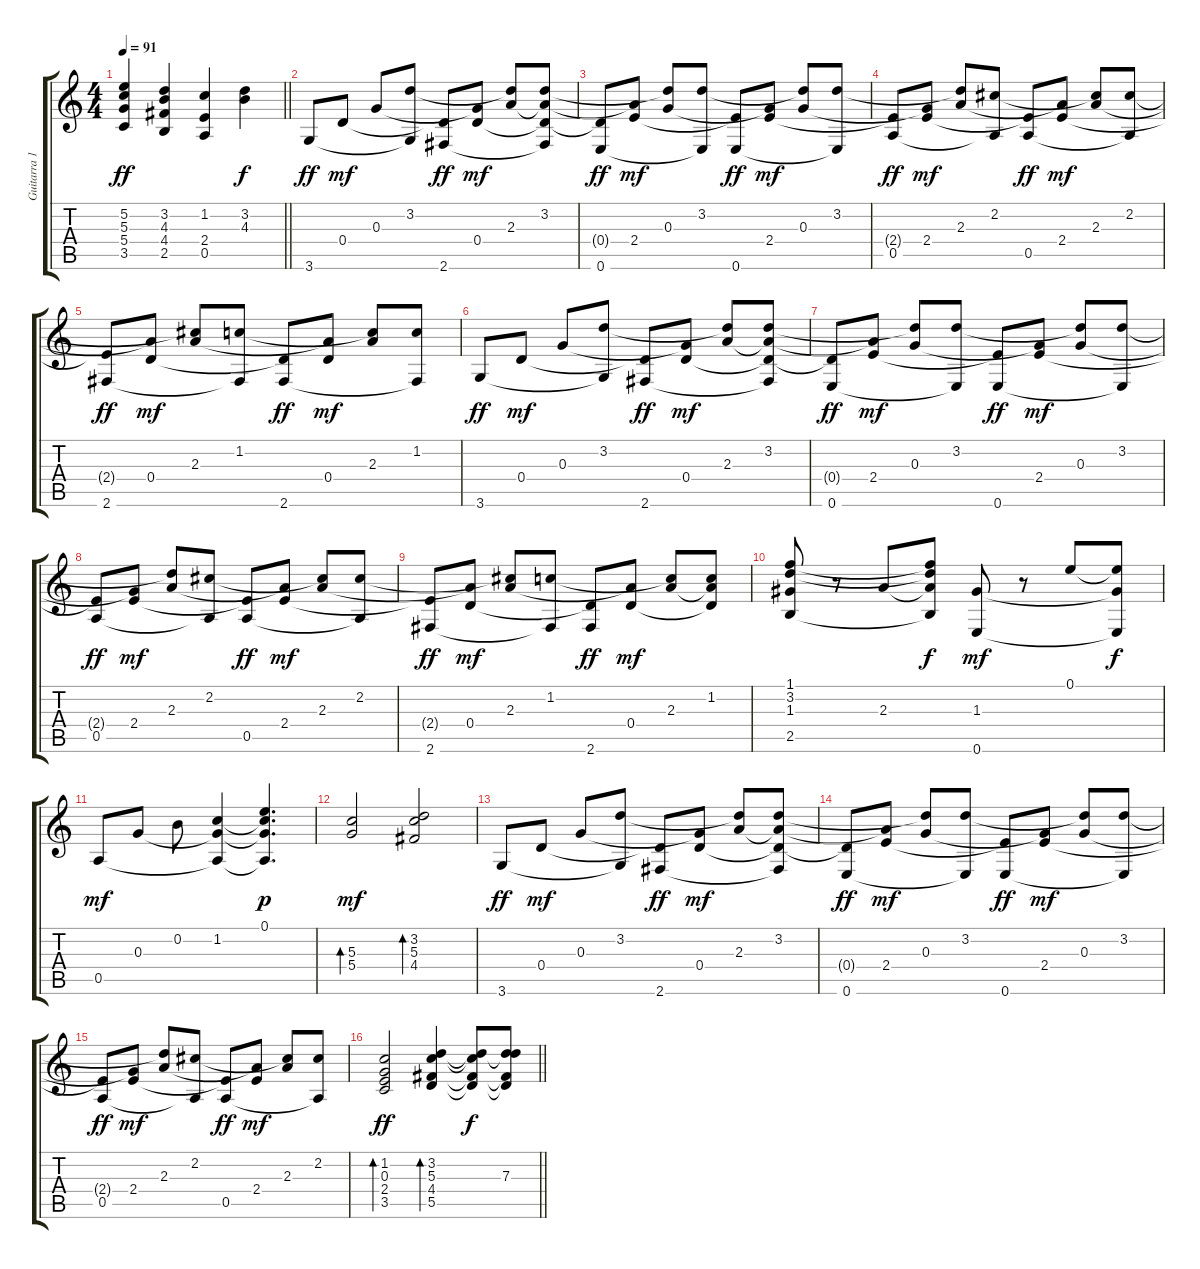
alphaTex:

\track ("Guitarra 1" "Guitarra 1") {instrument acousticguitarnylon}
\staff {score tabs}
\tuning (E4 B3 G3 D3 A2 E2) {hide}
\ts (4 4)
\tempo 91
\clef g2
\barLineRight lightlight
\ks c
(5.2 5.3 5.4 3.5).4{dy ff} (3.2 4.3 4.4 2.5).4 (1.2 2.4 0.5).4 (3.2 4.3).4{dy f} |
3.6.8{dy ff volume 11} 0.4.8{dy mf} 0.3.8 (3.2 3.6{t}).8 (0.4{t} 2.6).8{dy ff} (0.3{t} 0.4).8{dy mf} (3.2{t} 2.3).8 (3.2 2.3{t} 0.4{t} 2.6{t}).8 |
(0.4{t} 0.6).8{dy ff} (2.3{t} 2.4).8{dy mf} (3.2{t} 0.3).8 (3.2 0.6{t}).8 (2.4{t} 0.6).8{dy ff} (0.3{t} 2.4).8{dy mf} (3.2{t} 0.3).8 (3.2 0.6{t}).8 |
(2.4{t} 0.5).8{dy ff} (0.3{t} 2.4).8{dy mf} (3.2{t} 2.3).8 (2.2 0.5{t}).8 (2.4{t} 0.5).8{dy ff} (2.3{t} 2.4).8{dy mf} (2.2{t} 2.3).8 (2.2 0.5{t}).8 |
(2.4{t} 2.6).8{dy ff} (2.3{t} 0.4).8{dy mf} (2.2{t} 2.3).8 (1.2 2.6{t}).8 (0.4{t} 2.6).8{dy ff} (2.3{t} 0.4).8{dy mf} (1.2{t} 2.3).8 (1.2 2.6{t}).8 |
3.6.8{dy ff} 0.4.8{dy mf} 0.3.8 (3.2 3.6{t}).8 (0.4{t} 2.6).8{dy ff} (0.3{t} 0.4).8{dy mf} (3.2{t} 2.3).8 (3.2 2.3{t} 0.4{t} 2.6{t}).8 |
(0.4{t} 0.6).8{dy ff} (2.3{t} 2.4).8{dy mf} (3.2{t} 0.3).8 (3.2 0.6{t}).8 (2.4{t} 0.6).8{dy ff} (0.3{t} 2.4).8{dy mf} (3.2{t} 0.3).8 (3.2 0.6{t}).8 |
(2.4{t} 0.5).8{dy ff} (0.3{t} 2.4).8{dy mf} (3.2{t} 2.3).8 (2.2 0.5{t}).8 (2.4{t} 0.5).8{dy ff} (2.3{t} 2.4).8{dy mf} (2.2{t} 2.3).8 (2.2 0.5{t}).8 |
(2.4{t} 2.6).8{dy ff} (2.3{t} 0.4).8{dy mf} (2.2{t} 2.3).8 (1.2 2.6{t}).8 (0.4{t} 2.6).8{dy ff} (2.3{t} 0.4).8{dy mf} (1.2{t} 2.3).8 (1.2 2.3{t} 0.4{t}).8 |
(1.1 3.2 1.3 2.5).8 r.8 2.3.8 (1.1{t} 3.2{t} 2.3{t} 2.5{t}).8{dy f} (1.3 0.6).8{dy mf} r.8 0.1.8 (0.1{t} 1.3{t} 0.6{t}).8{dy f} |
0.5.8{dy mf} 0.3.8 0.2.8 (1.2 0.3{t} 0.5{t}).4 (0.1 1.2{t} 0.3{t} 0.5{t}).4{d dy p} |
(5.3 5.4).2{bd 120 dy mf} (3.2 5.3 4.4).2{bd 60} |
3.6.8{dy ff} 0.4.8{dy mf} 0.3.8 (3.2 3.6{t}).8 (0.4{t} 2.6).8{dy ff} (0.3{t} 0.4).8{dy mf} (3.2{t} 2.3).8 (3.2 2.3{t} 0.4{t} 2.6{t}).8 |
(0.4{t} 0.6).8{dy ff} (2.3{t} 2.4).8{dy mf} (3.2{t} 0.3).8 (3.2 0.6{t}).8 (2.4{t} 0.6).8{dy ff} (0.3{t} 2.4).8{dy mf} (3.2{t} 0.3).8 (3.2 0.6{t}).8 |
(2.4{t} 0.5).8{dy ff} (0.3{t} 2.4).8{dy mf} (3.2{t} 2.3).8 (2.2 0.5{t}).8 (2.4{t} 0.5).8{dy ff} (2.3{t} 2.4).8{dy mf} (2.2{t} 2.3).8 (2.2 0.5{t}).8 |
\barLineRight lightlight
(1.2 0.3 2.4 3.5).2{bd 120 dy ff} (3.2 5.3 4.4 5.5).4{bd 120} (3.2{t} 5.3{t} 4.4{t} 5.5{t}).8{dy f} (3.2{t} 7.3 4.4{t} 5.5{t}).8
